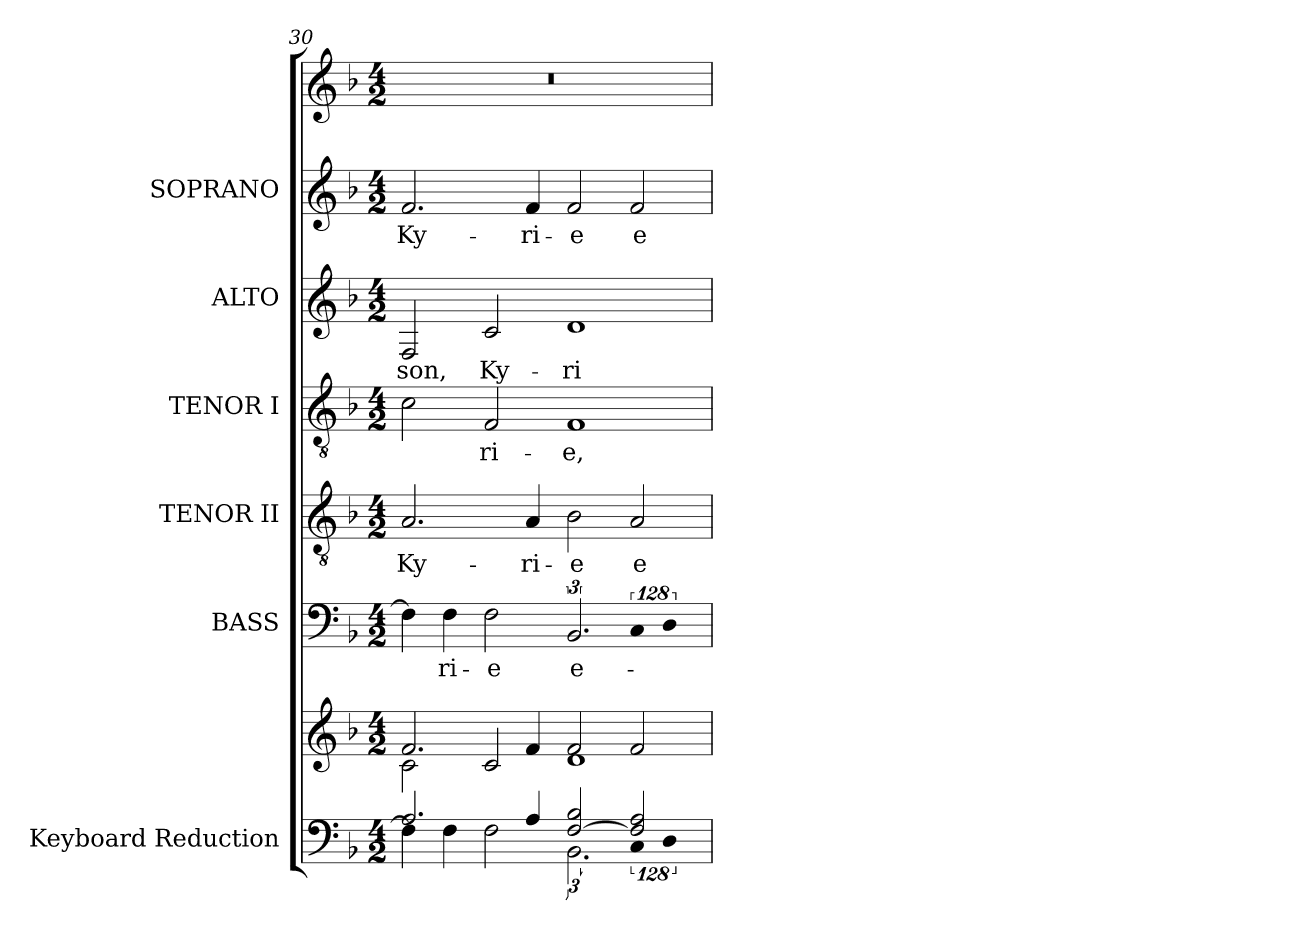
**kern	**kern	**kern	**text	**kern	**text	**kern	**text	**kern	**text	**kern	**text	**kern
*part7	*part7	*part6	*part6	*part5	*part5	*part4	*part4	*part3	*part3	*part2	*part2	*part1
*staff8	*staff7	*staff6	*staff6	*staff5	*staff5	*staff4	*staff4	*staff3	*staff3	*staff2	*staff2	*staff1
*I"Keyboard Reduction	*	*I"BASS	*	*I"TENOR II	*	*I"TENOR I	*	*I"ALTO	*	*I"SOPRANO	*	*
*I'Reduc.	*	*I'B.	*	*I'T. II	*	*I'T. I	*	*I'A.	*	*I'S.	*	*
*clefF4	*clefG2	*clefF4	*	*clefGv2	*	*clefGv2	*	*clefG2	*	*clefG2	*	*clefG2
*	*	*	*	*ITrd7c12	*	*ITrd7c12	*	*	*	*	*	*
*k[b-]	*k[b-]	*k[b-]	*	*k[b-]	*	*k[b-]	*	*k[b-]	*	*k[b-]	*	*k[b-]
*F:	*F:	*F:	*	*F:	*	*F:	*	*F:	*	*F:	*	*F:
*M4/2	*M4/2	*M4/2	*	*M4/2	*	*M4/2	*	*M4/2	*	*M4/2	*	*M4/2
=30	=30	=30	=30	=30	=30	=30	=30	=30	=30	=30	=30	=30
*^	*^	*	*	*	*	*	*	*	*	*	*	*
!	!	!	!	!	!	!	!LO:LY:b:color=#000000	!	!	!	!	!	!	!
!	!	!	!	!	!	!	!	!	!	!	!LO:LY:b:color=#000000	!	!	!
!	!	!	!	!	!	!	!	!	!	!	!	!	!LO:LY:b:color=#000000	!LO:N:vis=1
2.Ai/	4Fi\]	2.fi/	2ci\	4Fi\]	.	2.AAi/	Ky-	2Ci\	.	2Fi/	-son,	2.fi/	Ky-	0r
!	!	!	!	!	!LO:LY:b:color=#000000	!	!	!	!	!	!	!	!	!
.	4Fi\	.	.	4Fi\	-ri-	.	.	.	.	.	.	.	.	.
!	!	!	!	!	!LO:LY:b:color=#000000	!	!	!	!	!	!	!	!	!
!	!	!	!	!	!	!	!	!	!LO:LY:b:color=#000000	!	!	!	!	!
!	!	!	!	!	!	!	!	!	!	!	!LO:LY:b:color=#000000	!	!	!
.	2Fi\	.	2ci/	2Fi\	-e	.	.	2FFi/	-ri-	2ci/	Ky-	.	.	.
!	!	!	!	!	!	!	!LO:LY:b:color=#000000	!	!	!	!	!	!	!
!	!	!	!	!	!	!	!	!	!	!	!	!	!LO:LY:b:color=#000000	!
4Ai/	.	4fi/	.	.	.	4AAi/	-ri-	.	.	.	.	4fi/	-ri-	.
!	!	!	!	!	!LO:LY:b:color=#000000	!	!	!	!	!	!	!	!	!
!	!	!	!	!	!	!	!LO:LY:b:color=#000000	!	!	!	!	!	!	!
!	!	!	!	!	!	!	!	!	!LO:LY:b:color=#000000	!	!	!	!	!
!	!	!	!	!	!	!	!	!	!	!	!LO:LY:b:color=#000000	!	!	!
!	!	!	!	!	!	!	!	!	!	!	!	!	!LO:LY:b:color=#000000	!
[2Fi/ 2B-i	3.BB-i\	2fi/	1di	3.BB-i/	e-	2BB-i\	-e	1FFi	-e,	1di	-ri-	2fi/	-e	.
!	!LO:N:vis=4	!	!	!LO:N:vis=4	!	!	!	!	!	!	!	!	!	!
!	!	!	!	!	!	!	!LO:LY:b:color=#000000	!	!	!	!	!	!	!
!	!	!	!	!	!	!	!	!	!	!	!	!	!LO:LY:b:color=#000000	!
2Fi/] 2Ai	512%85Ci\	2fi/	.	512%85Ci/	.	2AAi/	e-	.	.	.	.	2fi/	e-	.
!	!LO:N:vis=2	!	!	!LO:N:vis=2	!	!	!	!	!	!	!	!	!	!
.	512%171Di\	.	.	512%171Di\	.	.	.	.	.	.	.	.	.	.
*v	*v	*	*	*	*	*	*	*	*	*	*	*	*	*
*	*v	*v	*	*	*	*	*	*	*	*	*	*	*
=	=	=	=	=	=	=	=	=	=	=	=	=
*-	*-	*-	*-	*-	*-	*-	*-	*-	*-	*-	*-	*-
